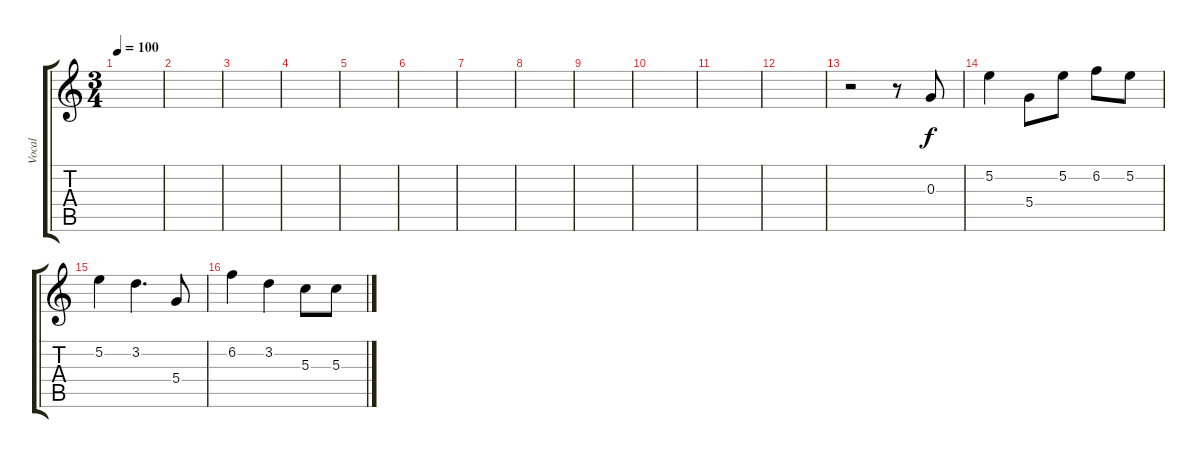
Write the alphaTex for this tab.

\track ("Vocal" "Vocal") {instrument electricguitarjazz}
\staff {score tabs}
\tuning (E4 B3 G3 D3 A2 E2) {hide}
\ts (3 4)
\tempo 100
\clef g2
\ks c
|
|
|
|
|
|
|
|
|
|
|
|
r.2 r.8 0.3.8 |
5.2.4 5.4.8 5.2.8 6.2.8 5.2.8 |
5.2.4 3.2.4{d} 5.4.8 |
6.2.4 3.2.4 5.3.8 5.3.8
